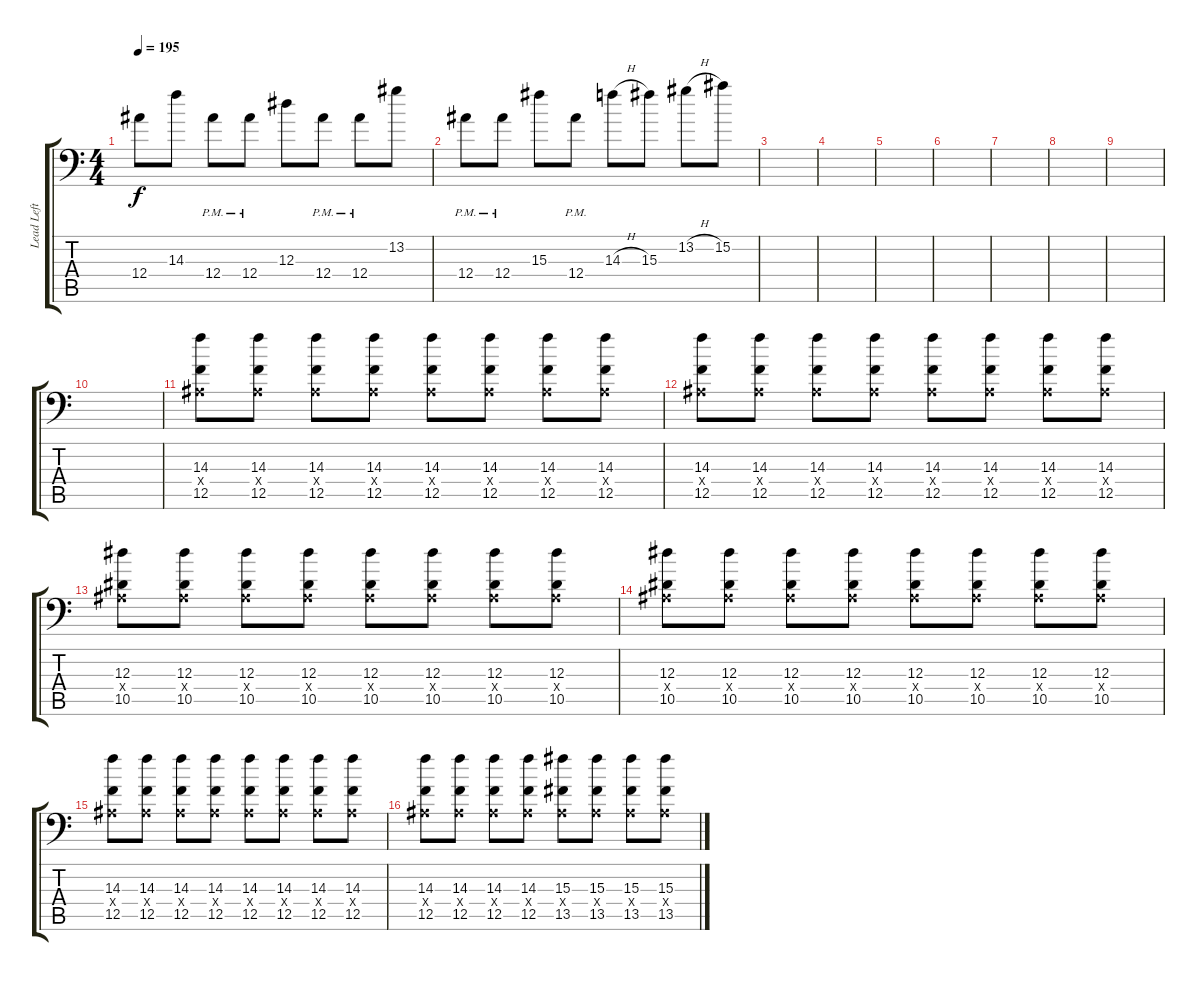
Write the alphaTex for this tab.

\track ("Lead Left 1" "Lead Left ") {instrument distortionguitar}
\staff {score tabs}
\tuning (C4 G3 Eb3 Bb2 F2 Bb1) {hide}
\ts (4 4)
\tempo 195
\clef f4
\ks c
12.4.8{dy f} 14.3.8 12.4{pm}.8 12.4{pm}.8 12.3.8 12.4{pm}.8 12.4{pm}.8 13.2.8 |
12.4{pm}.8 12.4{pm}.8 15.3.8 12.4{pm}.8 14.3{h}.8 15.3.8 13.2{h}.8 15.2.8 |
|
|
|
|
|
|
|
|
(14.3 0.4{x} 12.5).8 (14.3 0.4{x} 12.5).8 (14.3 0.4{x} 12.5).8 (14.3 0.4{x} 12.5).8 (14.3 0.4{x} 12.5).8 (14.3 0.4{x} 12.5).8 (14.3 0.4{x} 12.5).8 (14.3 0.4{x} 12.5).8 |
(14.3 0.4{x} 12.5).8 (14.3 0.4{x} 12.5).8 (14.3 0.4{x} 12.5).8 (14.3 0.4{x} 12.5).8 (14.3 0.4{x} 12.5).8 (14.3 0.4{x} 12.5).8 (14.3 0.4{x} 12.5).8 (14.3 0.4{x} 12.5).8 |
(12.3 0.4{x} 10.5).8 (12.3 0.4{x} 10.5).8 (12.3 0.4{x} 10.5).8 (12.3 0.4{x} 10.5).8 (12.3 0.4{x} 10.5).8 (12.3 0.4{x} 10.5).8 (12.3 0.4{x} 10.5).8 (12.3 0.4{x} 10.5).8 |
(12.3 0.4{x} 10.5).8 (12.3 0.4{x} 10.5).8 (12.3 0.4{x} 10.5).8 (12.3 0.4{x} 10.5).8 (12.3 0.4{x} 10.5).8 (12.3 0.4{x} 10.5).8 (12.3 0.4{x} 10.5).8 (12.3 0.4{x} 10.5).8 |
(14.3 0.4{x} 12.5).8 (14.3 0.4{x} 12.5).8 (14.3 0.4{x} 12.5).8 (14.3 0.4{x} 12.5).8 (14.3 0.4{x} 12.5).8 (14.3 0.4{x} 12.5).8 (14.3 0.4{x} 12.5).8 (14.3 0.4{x} 12.5).8 |
(14.3 0.4{x} 12.5).8 (14.3 0.4{x} 12.5).8 (14.3 0.4{x} 12.5).8 (14.3 0.4{x} 12.5).8 (15.3 0.4{x} 13.5).8 (15.3 0.4{x} 13.5).8 (15.3 0.4{x} 13.5).8 (15.3 0.4{x} 13.5).8
